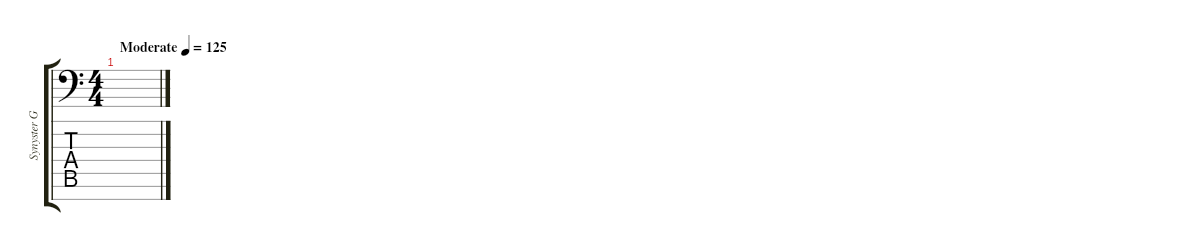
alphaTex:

\track ("Synyster Gates - Lead" "Synyster G") {instrument overdrivenguitar}
\staff {score tabs}
\tuning (E4 B3 G3 D3 A2 D2 C-1) {hide}
\ts (4 4)
\tempo (125 "Moderate")
\clef f4
\ks c
